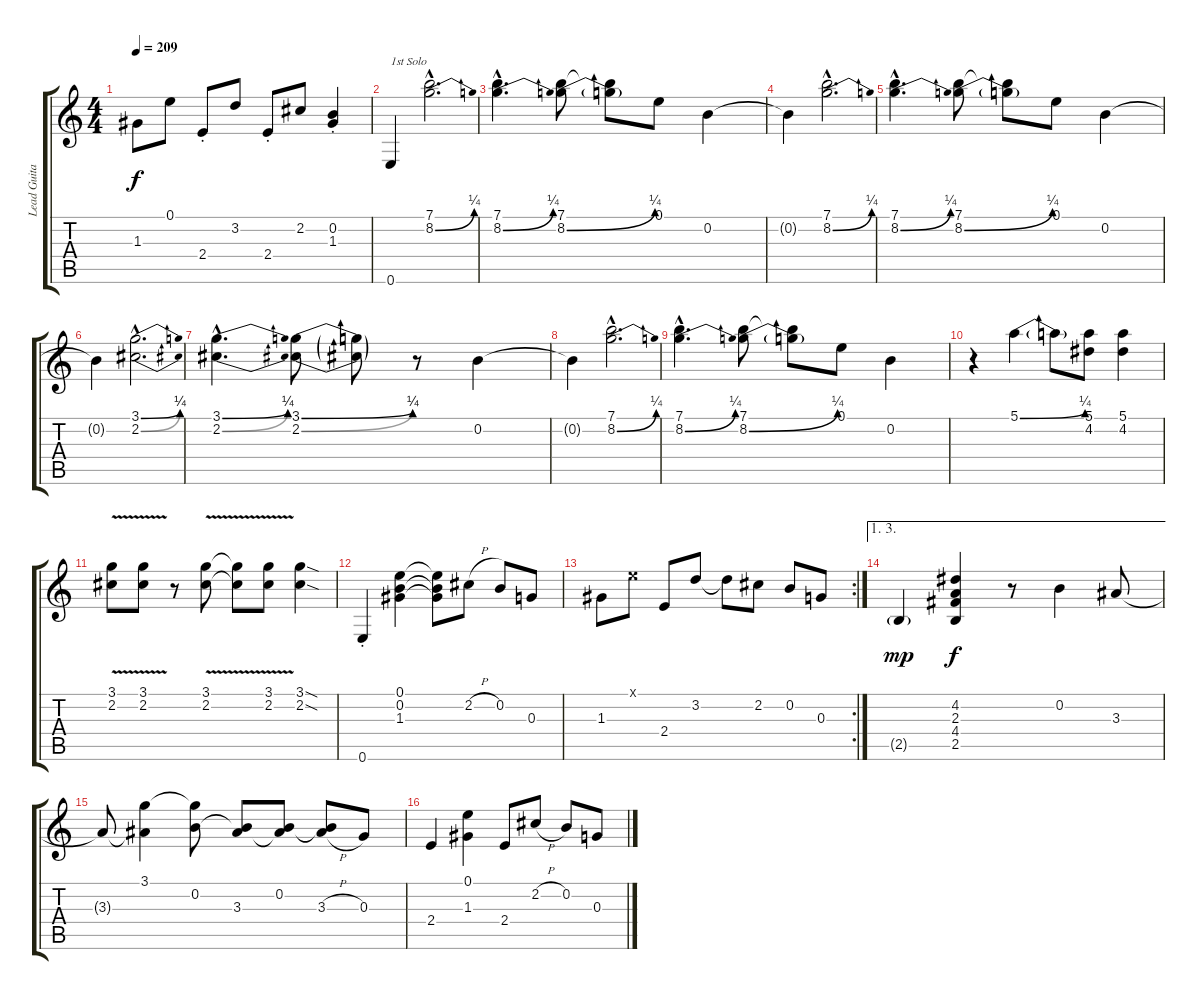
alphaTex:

\track ("Lead Guitar" "Lead Guita") {instrument electricguitarjazz}
\staff {score tabs}
\tuning (E4 B3 G3 D3 A2 E2) {hide}
\ts (4 4)
\tempo 209
\clef g2
\ks c
1.3.8{dy f} 0.1.8 2.4{st}.8 3.2.8 2.4{st}.8 2.2.8 (0.2{st} 1.3{st}).4 |
0.6.4{txt "1st Solo"} (7.1{hac} 8.2{be (bend 0 0 60 1) hac}).2{d} |
(7.1{hac} 8.2{be (bend 0 0 60 1) hac}).4{d} (7.1 8.2{be (bend 0 0 60 1)}).8 (7.1{t} 8.2{t}).8 0.1.8 0.2.4 |
0.2{t}.4 (7.1{hac} 8.2{be (bend 0 0 60 1) hac}).2{d} |
(7.1{hac} 8.2{be (bend 0 0 60 1) hac}).4{d} (7.1 8.2{be (bend 0 0 60 1)}).8 (7.1{t} 8.2{t}).8 0.1.8 0.2.4 |
0.2{t}.4 (3.1{be (bend 0 0 60 1) hac} 2.2{be (bend 0 0 60 1) hac}).2{d} |
(3.1{be (bend 0 0 60 1) hac} 2.2{be (bend 0 0 60 1) hac}).4{d} (3.1{be (bend 0 0 60 1)} 2.2{be (bend 0 0 60 1)}).8 (3.1{t} 2.2{t}).8 r.8 0.2.4 |
0.2{t}.4 (7.1{hac} 8.2{be (bend 0 0 60 1) hac}).2{d} |
(7.1{hac} 8.2{be (bend 0 0 60 1) hac}).4{d} (7.1 8.2{be (bend 0 0 60 1)}).8 (7.1{t} 8.2{t}).8 0.1.8 0.2.4 |
r.4 5.1{be (bend 0 0 60 1)}.4 5.1{t}.8 (5.1 4.2).8 (5.1 4.2).4 |
(3.1{v} 2.2{v}).8 (3.1{v} 2.2{v}).8 r.8 (3.1{v} 2.2{v}).8 (3.1{t} 2.2{t}).8 (3.1{v} 2.2{v}).8 (3.1{sod} 2.2{sod}).4 |
0.6{st}.4 (0.1 0.2 1.3).4 (0.1{t} 0.2{t} 1.3{t}).8 2.2{h}.8 0.2.8 0.3.8 |
\rc 2
1.3.8 0.1{x}.8 2.4.8 3.2.8 3.2{t}.8 2.2.8 0.2.8 0.3.8 |
\ae (1 3)
2.5{g}.4{dy mp} (4.2 2.3 4.4 2.5).4{dy f} r.8 0.2.4 3.3.8 |
3.3{t}.8 (3.1 3.3{t}).4 (3.1{t} 0.2).8 (0.2{t} 3.3).8 (0.2 3.3{t}).8 (0.2{t} 3.3{h}).8 0.3.8 |
2.4.4 (0.1 1.3).4 2.4.8 2.2{h}.8 0.2.8 0.3{h}.8
